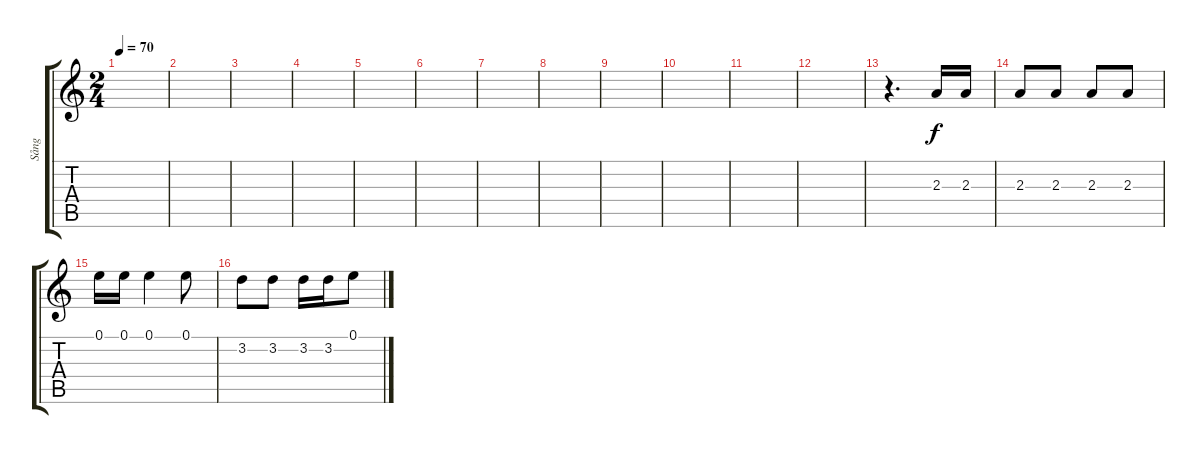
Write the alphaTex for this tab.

\track ("Sång" "Sång") {instrument contrabass}
\staff {score tabs}
\tuning (E4 B3 G3 D3 A2 E2) {hide}
\ts (2 4)
\tempo 70
\clef g2
\ks c
|
|
|
|
|
|
|
|
|
|
|
|
r.4{d} 2.3.16 2.3.16 |
2.3.8 2.3.8 2.3.8 2.3.8 |
0.1.16 0.1.16 0.1.4 0.1.8 |
3.2.8 3.2.8 3.2.16 3.2.16 0.1.8
